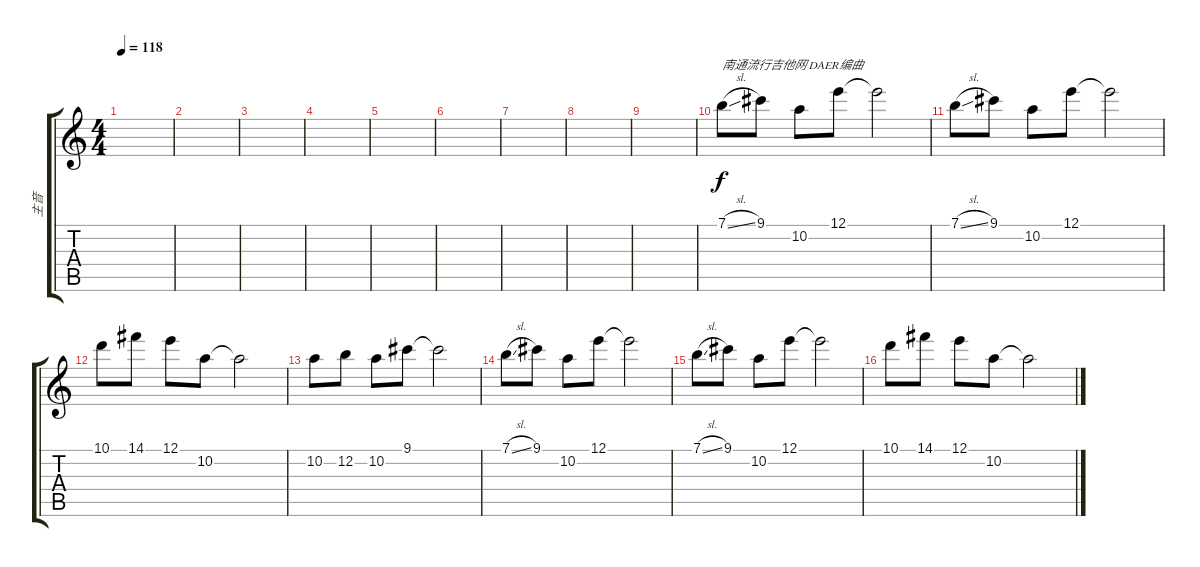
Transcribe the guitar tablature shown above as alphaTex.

\track ("主音" "主音") {instrument overdrivenguitar}
\staff {score tabs}
\tuning (E4 B3 G3 D3 A2 E2) {hide}
\ts (4 4)
\tempo 118
\clef g2
\ks c
|
|
|
|
|
|
|
|
|
7.1{sl}.8{txt "南通流行吉他网 DAER编曲" dy f volume 10} 9.1.8 10.2.8 12.1.8 12.1{t}.2 |
7.1{sl}.8 9.1.8 10.2.8 12.1.8 12.1{t}.2 |
10.1.8 14.1.8 12.1.8 10.2.8 10.2{t}.2 |
10.2.8 12.2.8 10.2.8 9.1.8 9.1{t}.2 |
7.1{sl}.8 9.1.8 10.2.8 12.1.8 12.1{t}.2 |
7.1{sl}.8 9.1.8 10.2.8 12.1.8 12.1{t}.2 |
10.1.8 14.1.8 12.1.8 10.2.8 10.2{t}.2
